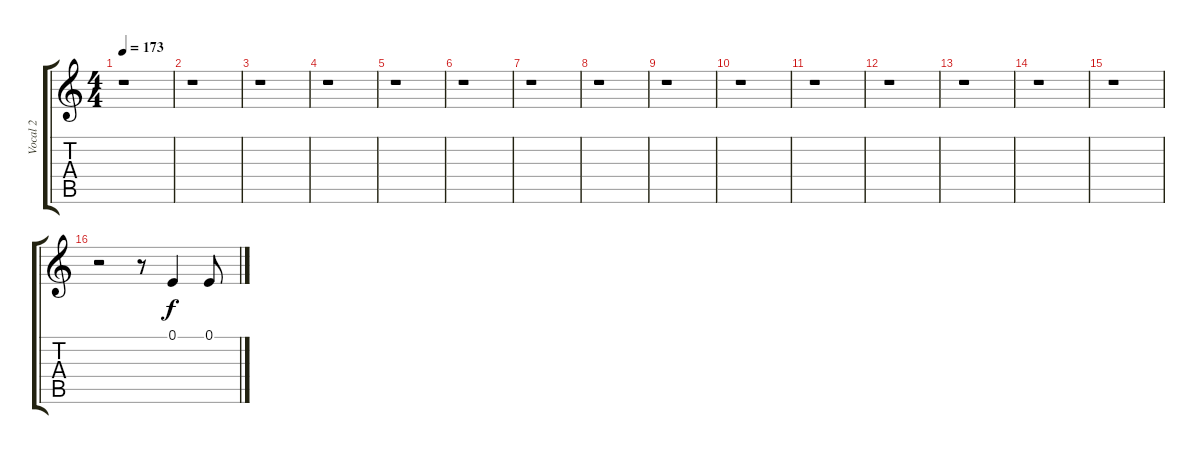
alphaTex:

\track ("Vocal 2" "Vocal 2") {instrument voiceoohs}
\staff {score tabs}
\tuning (E4 B3 G3 D3 A2 E2) {hide}
\ts (4 4)
\tempo 173
\clef g2
\ks c
r.1{dy f} |
r.1 |
r.1 |
r.1 |
r.1 |
r.1 |
r.1 |
r.1 |
r.1 |
r.1 |
r.1 |
r.1 |
r.1 |
r.1 |
r.1 |
r.2 r.8 0.1.4 0.1.8
